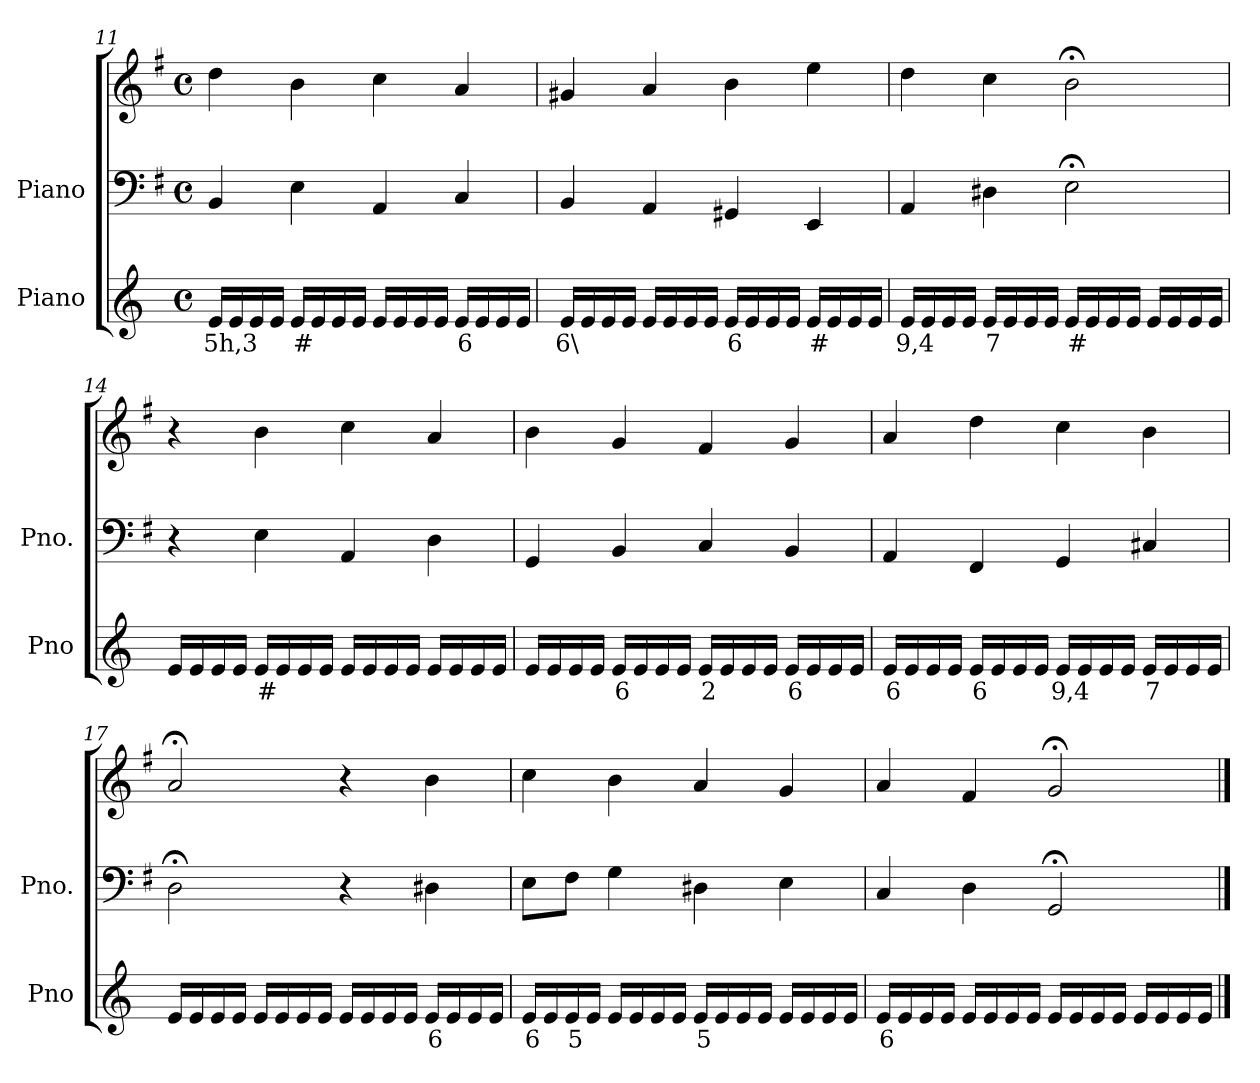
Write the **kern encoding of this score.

**kern	**text	**kern	**kern
*part2	*part2	*part1	*part1
*staff3	*staff3	*staff2	*staff1
*I"Piano	*	*I"Piano	*
*I'Pno	*	*I'Pno.	*
*clefG2	*	*clefF4	*clefG2
*k[]	*	*k[f#]	*k[f#]
*M4/4	*	*M4/4	*M4/4
*met(c)	*	*met(c)	*met(c)
=11	=11	=11	=11
!	!LO:LY:b	!	!
16e/LL	5h,3	4BB/	4dd\
16e/	.	.	.
16e/	.	.	.
16e/JJ	.	.	.
!	!LO:LY:b	!	!
16e/LL	#	4E\	4b\
16e/	.	.	.
16e/	.	.	.
16e/JJ	.	.	.
16e/LL	.	4AA/	4cc\
16e/	.	.	.
16e/	.	.	.
16e/JJ	.	.	.
!	!LO:LY:b	!	!
16e/LL	6	4C/	4a/
16e/	.	.	.
16e/	.	.	.
16e/JJ	.	.	.
=12	=12	=12	=12
!	!LO:LY:b	!	!
16e/LL	6\	4BB/	4g#X/
16e/	.	.	.
16e/	.	.	.
16e/JJ	.	.	.
16e/LL	.	4AA/	4a/
16e/	.	.	.
16e/	.	.	.
16e/JJ	.	.	.
!	!LO:LY:b	!	!
16e/LL	6	4GG#X/	4b\
16e/	.	.	.
16e/	.	.	.
16e/JJ	.	.	.
!	!LO:LY:b	!	!
16e/LL	#	4EE/	4ee\
16e/	.	.	.
16e/	.	.	.
16e/JJ	.	.	.
=13	=13	=13	=13
!	!LO:LY:b	!	!
16e/LL	9,4	4AA/	4dd\
16e/	.	.	.
16e/	.	.	.
16e/JJ	.	.	.
!	!LO:LY:b	!	!
16e/LL	7	4D#X\	4cc\
16e/	.	.	.
16e/	.	.	.
16e/JJ	.	.	.
!	!LO:LY:b	!	!
16e/LL	#	2E;<\	2b;<\
16e/	.	.	.
16e/	.	.	.
16e/JJ	.	.	.
16e/LL	.	.	.
16e/	.	.	.
16e/	.	.	.
16e/JJ	.	.	.
=14	=14	=14	=14
16e/LL	.	4r	4r
16e/	.	.	.
16e/	.	.	.
16e/JJ	.	.	.
!	!LO:LY:b	!	!
16e/LL	#	4E\	4b\
16e/	.	.	.
16e/	.	.	.
16e/JJ	.	.	.
16e/LL	.	4AA/	4cc\
16e/	.	.	.
16e/	.	.	.
16e/JJ	.	.	.
16e/LL	.	4D\	4a/
16e/	.	.	.
16e/	.	.	.
16e/JJ	.	.	.
=15	=15	=15	=15
16e/LL	.	4GG/	4b\
16e/	.	.	.
16e/	.	.	.
16e/JJ	.	.	.
!	!LO:LY:b	!	!
16e/LL	6	4BB/	4g/
16e/	.	.	.
16e/	.	.	.
16e/JJ	.	.	.
!	!LO:LY:b	!	!
16e/LL	2	4C/	4f#/
16e/	.	.	.
16e/	.	.	.
16e/JJ	.	.	.
!	!LO:LY:b	!	!
16e/LL	6	4BB/	4g/
16e/	.	.	.
16e/	.	.	.
16e/JJ	.	.	.
=16	=16	=16	=16
!	!LO:LY:b	!	!
16e/LL	6	4AA/	4a/
16e/	.	.	.
16e/	.	.	.
16e/JJ	.	.	.
!	!LO:LY:b	!	!
16e/LL	6	4FF#/	4dd\
16e/	.	.	.
16e/	.	.	.
16e/JJ	.	.	.
!	!LO:LY:b	!	!
16e/LL	9,4	4GG/	4cc\
16e/	.	.	.
16e/	.	.	.
16e/JJ	.	.	.
!	!LO:LY:b	!	!
16e/LL	7	4C#X/	4b\
16e/	.	.	.
16e/	.	.	.
16e/JJ	.	.	.
=17	=17	=17	=17
16e/LL	.	2D;<\	2a;</
16e/	.	.	.
16e/	.	.	.
16e/JJ	.	.	.
16e/LL	.	.	.
16e/	.	.	.
16e/	.	.	.
16e/JJ	.	.	.
16e/LL	.	4r	4r
16e/	.	.	.
16e/	.	.	.
16e/JJ	.	.	.
!	!LO:LY:b	!	!
16e/LL	6	4D#X\	4b\
16e/	.	.	.
16e/	.	.	.
16e/JJ	.	.	.
=18	=18	=18	=18
!	!LO:LY:b	!	!
16e/LL	6	8E\L	4cc\
16e/	.	.	.
!	!LO:LY:b	!	!
16e/	5	8F#\J	.
16e/JJ	.	.	.
16e/LL	.	4G\	4b\
16e/	.	.	.
16e/	.	.	.
16e/JJ	.	.	.
!	!LO:LY:b	!	!
16e/LL	5	4D#X\	4a/
16e/	.	.	.
16e/	.	.	.
16e/JJ	.	.	.
16e/LL	.	4E\	4g/
16e/	.	.	.
16e/	.	.	.
16e/JJ	.	.	.
=19	=19	=19	=19
!	!LO:LY:b	!	!
16e/LL	6	4C/	4a/
16e/	.	.	.
16e/	.	.	.
16e/JJ	.	.	.
16e/LL	.	4D\	4f#/
16e/	.	.	.
16e/	.	.	.
16e/JJ	.	.	.
16e/LL	.	2GG;</	2g;</
16e/	.	.	.
16e/	.	.	.
16e/JJ	.	.	.
16e/LL	.	.	.
16e/	.	.	.
16e/	.	.	.
16e/JJ	.	.	.
==	==	==	==
*-	*-	*-	*-
